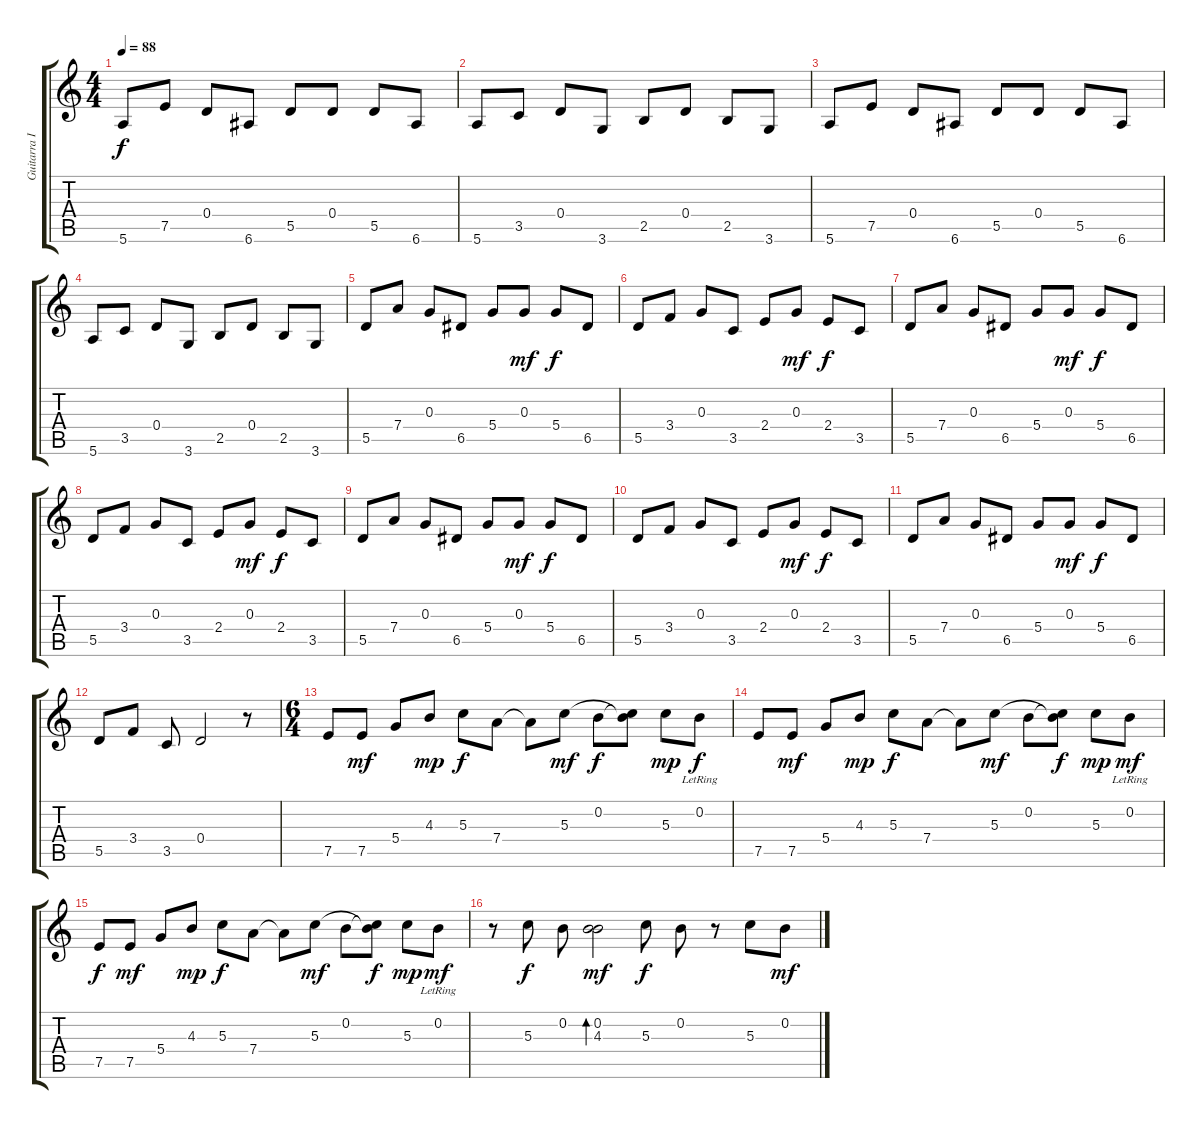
\track ("Guitarra I" "Guitarra I") {instrument acousticguitarnylon}
\staff {score tabs}
\tuning (E4 B3 G3 D3 A2 E2) {hide}
\ts (4 4)
\tempo 88
\clef g2
\ks c
5.6.8{dy f} 7.5.8 0.4.8 6.6.8 5.5.8 0.4.8 5.5.8 6.6.8 |
5.6.8 3.5.8 0.4.8 3.6.8 2.5.8 0.4.8 2.5.8 3.6.8 |
5.6.8 7.5.8 0.4.8 6.6.8 5.5.8 0.4.8 5.5.8 6.6.8 |
5.6.8 3.5.8 0.4.8 3.6.8 2.5.8 0.4.8 2.5.8 3.6.8 |
5.5.8 7.4.8 0.3.8 6.5.8 5.4.8 0.3.8{dy mf} 5.4.8{dy f} 6.5.8 |
5.5.8 3.4.8 0.3.8 3.5.8 2.4.8 0.3.8{dy mf} 2.4.8{dy f} 3.5.8 |
5.5.8 7.4.8 0.3.8 6.5.8 5.4.8 0.3.8{dy mf} 5.4.8{dy f} 6.5.8 |
5.5.8 3.4.8 0.3.8 3.5.8 2.4.8 0.3.8{dy mf} 2.4.8{dy f} 3.5.8 |
5.5.8 7.4.8 0.3.8 6.5.8 5.4.8 0.3.8{dy mf} 5.4.8{dy f} 6.5.8 |
5.5.8 3.4.8 0.3.8 3.5.8 2.4.8 0.3.8{dy mf} 2.4.8{dy f} 3.5.8 |
5.5.8 7.4.8 0.3.8 6.5.8 5.4.8 0.3.8{dy mf} 5.4.8{dy f} 6.5.8 |
5.5.8 3.4.8 3.5.8 0.4.2 r.8 |
\ts (6 4)
7.5.8 7.5.8{dy mf} 5.4.8 4.3.8{dy mp} 5.3.8{dy f} 7.4.8 7.4{t}.8 5.3.8{dy mf} 0.2.8{dy f} (0.2{t} 5.3{t}).8 5.3.8{dy mp} 0.2{lr}.8{dy f} |
7.5.8 7.5.8{dy mf} 5.4.8 4.3.8{dy mp} 5.3.8{dy f} 7.4.8 7.4{t}.8 5.3.8{dy mf} 0.2.8 (0.2{t} 5.3{t}).8{dy f} 5.3.8{dy mp} 0.2{lr}.8{dy mf} |
7.5.8{dy f} 7.5.8{dy mf} 5.4.8 4.3.8{dy mp} 5.3.8{dy f} 7.4.8 7.4{t}.8 5.3.8{dy mf} 0.2.8 (0.2{t} 5.3{t}).8{dy f} 5.3.8{dy mp} 0.2{lr}.8{dy mf} |
r.8 5.3.8{dy f} 0.2.8 (0.2 4.3).2{bd 120 dy mf} 5.3.8{dy f} 0.2.8 r.8 5.3.8 0.2.8{dy mf}
